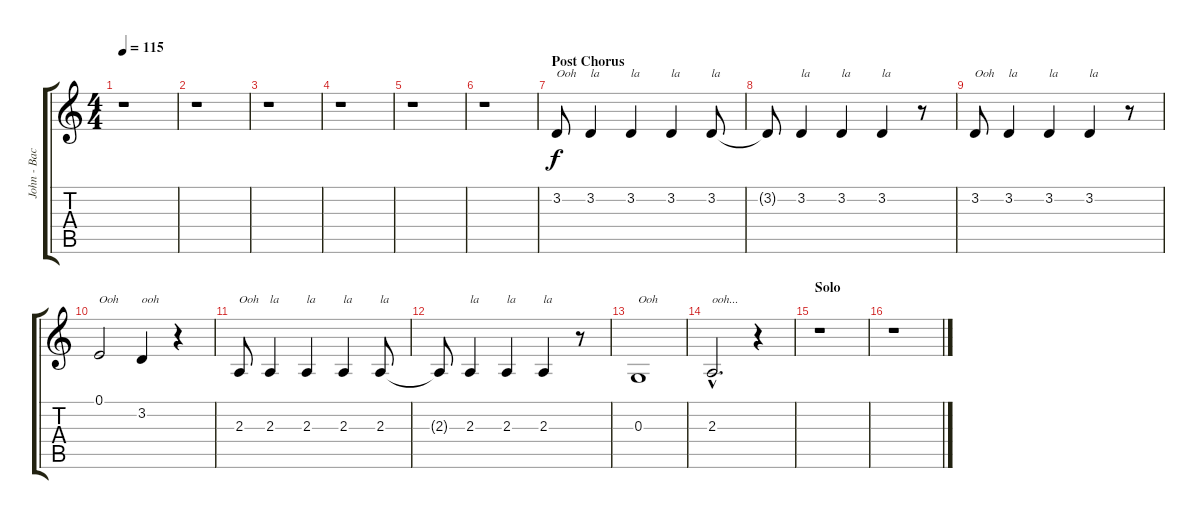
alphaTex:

\track ("John - Backing Vocals" "John - Bac") {instrument choiraahs}
\staff {score tabs}
\tuning (E4 B3 G3 D3 A2 E2) {hide}
\ts (4 4)
\tempo 115
\clef g2
\ks c
r.1{dy f} |
r.1 |
r.1 |
r.1 |
r.1 |
r.1 |
\section ("" "Post Chorus")
3.2.8{txt "Ooh" instrument choiraahs} 3.2.4{txt "la"} 3.2.4{txt "la"} 3.2.4{txt "la"} 3.2.8{txt "la"} |
3.2{t}.8 3.2.4{txt "la"} 3.2.4{txt "la"} 3.2.4{txt "la"} r.8 |
3.2.8{txt "Ooh"} 3.2.4{txt "la"} 3.2.4{txt "la"} 3.2.4{txt "la"} r.8 |
0.1.2{txt "Ooh"} 3.2.4{txt "ooh"} r.4 |
2.3.8{txt "Ooh"} 2.3.4{txt "la"} 2.3.4{txt "la"} 2.3.4{txt "la"} 2.3.8{txt "la"} |
2.3{t}.8 2.3.4{txt "la"} 2.3.4{txt "la"} 2.3.4{txt "la"} r.8 |
0.3.1{txt "Ooh"} |
2.3{hac}.2{d txt "ooh..."} r.4 |
\section ("" "Solo")
r.1 |
r.1
